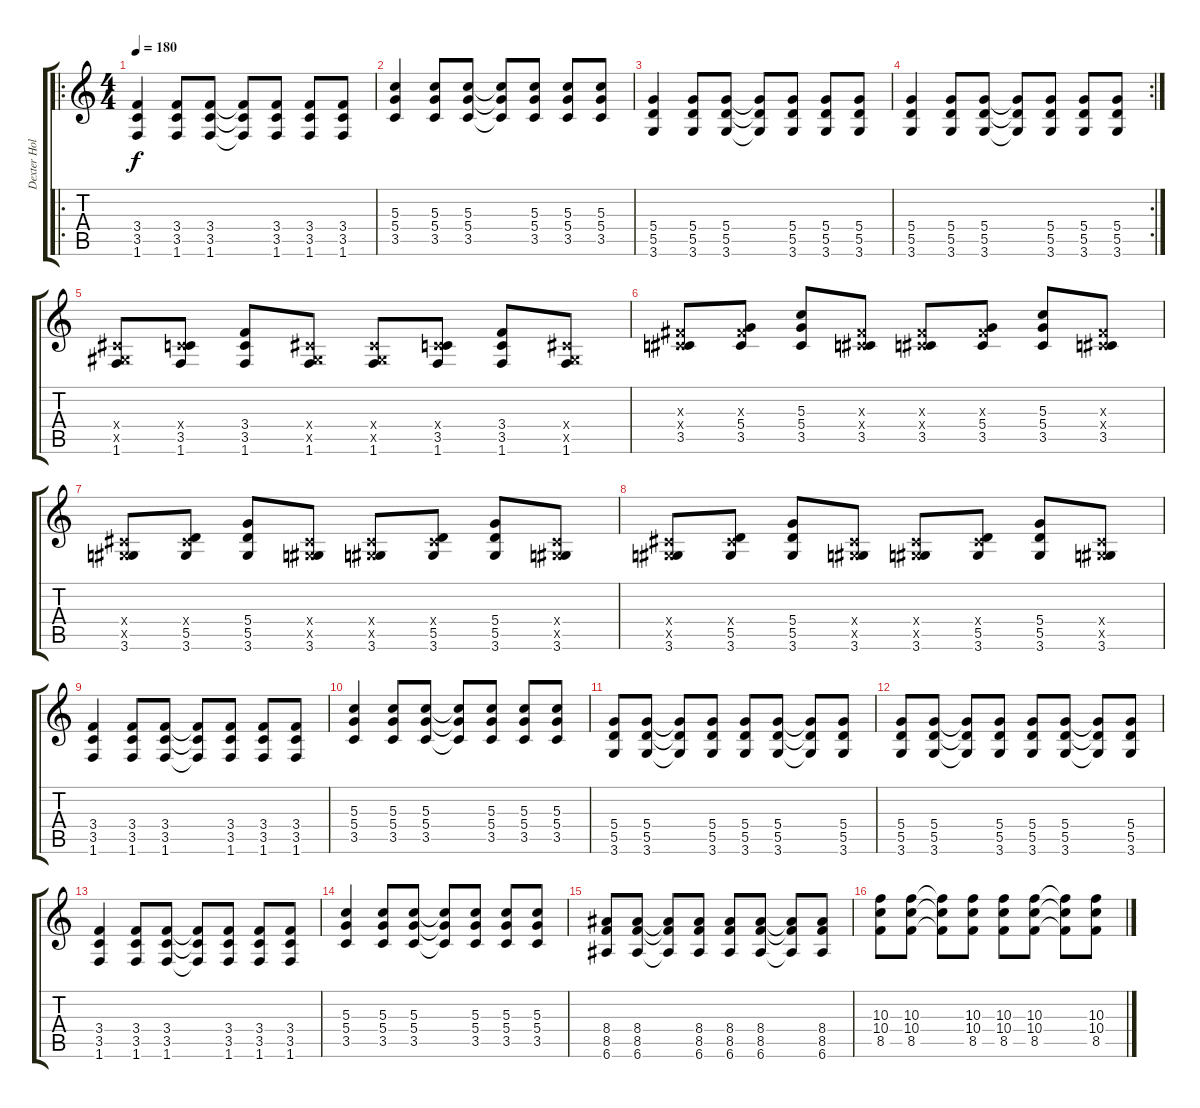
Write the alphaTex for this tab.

\track ("Dexter Holland (Guitar)" "Dexter Hol") {instrument distortionguitar}
\staff {score tabs}
\tuning (E4 B3 G3 D3 A2 E2) {hide}
\ro
\ts (4 4)
\tempo 180
\clef g2
\ks c
(3.4 3.5 1.6).4{dy f} (3.4 3.5 1.6).8 (3.4 3.5 1.6).8 (3.4{t} 3.5{t} 1.6{t}).8 (3.4 3.5 1.6).8 (3.4 3.5 1.6).8 (3.4 3.5 1.6).8 |
(5.3 5.4 3.5).4 (5.3 5.4 3.5).8 (5.3 5.4 3.5).8 (5.3{t} 5.4{t} 3.5{t}).8 (5.3 5.4 3.5).8 (5.3 5.4 3.5).8 (5.3 5.4 3.5).8 |
(5.4 5.5 3.6).4 (5.4 5.5 3.6).8 (5.4 5.5 3.6).8 (5.4{t} 5.5{t} 3.6{t}).8 (5.4 5.5 3.6).8 (5.4 5.5 3.6).8 (5.4 5.5 3.6).8 |
\rc 2
(5.4 5.5 3.6).4 (5.4 5.5 3.6).8 (5.4 5.5 3.6).8 (5.4{t} 5.5{t} 3.6{t}).8 (5.4 5.5 3.6).8 (5.4 5.5 3.6).8 (5.4 5.5 3.6).8 |
(-1.4{x} -1.5{x} 1.6).8 (-1.4{x} 3.5 1.6).8 (3.4 3.5 1.6).8 (-1.4{x} -1.5{x} 1.6).8 (-1.4{x} -1.5{x} 1.6).8 (-1.4{x} 3.5 1.6).8 (3.4 3.5 1.6).8 (-1.4{x} -1.5{x} 1.6).8 |
(-1.3{x} -1.4{x} 3.5).8 (-1.3{x} 5.4 3.5).8 (5.3 5.4 3.5).8 (-1.3{x} -1.4{x} 3.5).8 (-1.3{x} -1.4{x} 3.5).8 (-1.3{x} 5.4 3.5).8 (5.3 5.4 3.5).8 (-1.3{x} -1.4{x} 3.5).8 |
(-1.4{x} -1.5{x} 3.6).8 (-1.4{x} 5.5 3.6).8 (5.4 5.5 3.6).8 (-1.4{x} -1.5{x} 3.6).8 (-1.4{x} -1.5{x} 3.6).8 (-1.4{x} 5.5 3.6).8 (5.4 5.5 3.6).8 (-1.4{x} -1.5{x} 3.6).8 |
(-1.4{x} -1.5{x} 3.6).8 (-1.4{x} 5.5 3.6).8 (5.4 5.5 3.6).8 (-1.4{x} -1.5{x} 3.6).8 (-1.4{x} -1.5{x} 3.6).8 (-1.4{x} 5.5 3.6).8 (5.4 5.5 3.6).8 (-1.4{x} -1.5{x} 3.6).8 |
(3.4 3.5 1.6).4 (3.4 3.5 1.6).8 (3.4 3.5 1.6).8 (3.4{t} 3.5{t} 1.6{t}).8 (3.4 3.5 1.6).8 (3.4 3.5 1.6).8 (3.4 3.5 1.6).8 |
(5.3 5.4 3.5).4 (5.3 5.4 3.5).8 (5.3 5.4 3.5).8 (5.3{t} 5.4{t} 3.5{t}).8 (5.3 5.4 3.5).8 (5.3 5.4 3.5).8 (5.3 5.4 3.5).8 |
(5.4 5.5 3.6).8 (5.4 5.5 3.6).8 (5.4{t} 5.5{t} 3.6{t}).8 (5.4 5.5 3.6).8 (5.4 5.5 3.6).8 (5.4 5.5 3.6).8 (5.4{t} 5.5{t} 3.6{t}).8 (5.4 5.5 3.6).8 |
(5.4 5.5 3.6).8 (5.4 5.5 3.6).8 (5.4{t} 5.5{t} 3.6{t}).8 (5.4 5.5 3.6).8 (5.4 5.5 3.6).8 (5.4 5.5 3.6).8 (5.4{t} 5.5{t} 3.6{t}).8 (5.4 5.5 3.6).8 |
(3.4 3.5 1.6).4 (3.4 3.5 1.6).8 (3.4 3.5 1.6).8 (3.4{t} 3.5{t} 1.6{t}).8 (3.4 3.5 1.6).8 (3.4 3.5 1.6).8 (3.4 3.5 1.6).8 |
(5.3 5.4 3.5).4 (5.3 5.4 3.5).8 (5.3 5.4 3.5).8 (5.3{t} 5.4{t} 3.5{t}).8 (5.3 5.4 3.5).8 (5.3 5.4 3.5).8 (5.3 5.4 3.5).8 |
(8.4 8.5 6.6).8 (8.4 8.5 6.6).8 (8.4{t} 8.5{t} 6.6{t}).8 (8.4 8.5 6.6).8 (8.4 8.5 6.6).8 (8.4 8.5 6.6).8 (8.4{t} 8.5{t} 6.6{t}).8 (8.4 8.5 6.6).8 |
(10.3 10.4 8.5).8 (10.3 10.4 8.5).8 (10.3{t} 10.4{t} 8.5{t}).8 (10.3 10.4 8.5).8 (10.3 10.4 8.5).8 (10.3 10.4 8.5).8 (10.3{t} 10.4{t} 8.5{t}).8 (10.3 10.4 8.5).8
